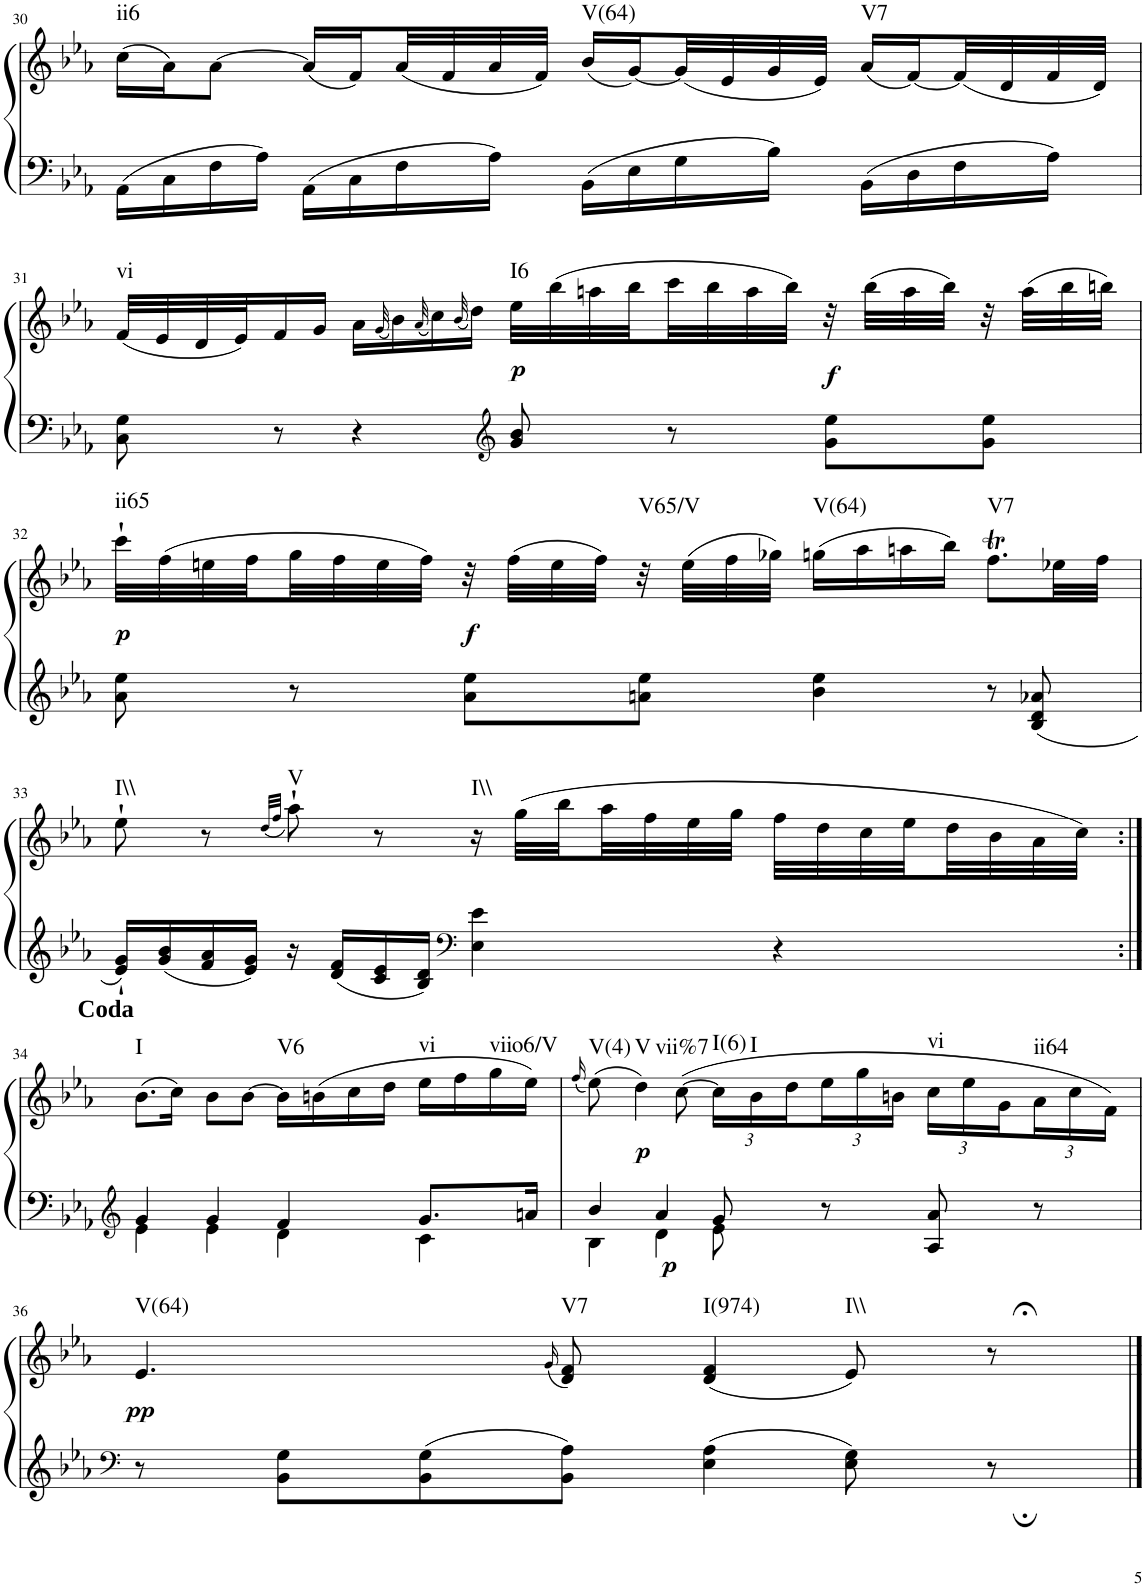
**kern	**kern	**dynam	**harte
*part1	*part1	*part1	*part1
*staff2	*staff1	*staff1/2	*
*I"Klavier linke Hand	*	*	*
!!LO:PB:g=z
*clefF4	*clefG2	*	*
*k[b-e-a-]	*k[b-e-a-]	*	*
*M4/4	*M4/4	*	*
=30	=30	=30	=30
!	!	!	!LO:H:kt=ii6
16AA-\LL	(16cc\LL	.	N
16C\	16a-\J)	.	.
16F\	[8a-\J	.	.
16A-\JJ	.	.	.
16AA-\LL	(16a-/LL]	.	.
16C\	16f/)	.	.
16F\	(32a-/L	.	.
.	32f/	.	.
16A-\JJ	32a-/	.	.
.	32f/JJJ)	.	.
!	!	!	!LO:H:kt=V(64)
16BB-\LL	(16b-/LL	.	N
16E-\	[16g/)	.	.
16G\	(32g/L]	.	.
.	32e-/	.	.
16B-\JJ	32g/	.	.
.	32e-/JJJ)	.	.
!	!	!	!LO:H:kt=V7
16BB-\LL	(16a-/LL	.	N
16D\	[16f/)	.	.
16F\	(32f/L]	.	.
.	32d/	.	.
16A-\JJ	32f/	.	.
.	32d/JJJ)	.	.
!!LO:LB:g=z
=31	=31	=31	=31
!	!	!	!LO:H:kt=vi
8C\ 8G\	(32f/LLL	.	N
.	32e-/	.	.
.	32d/	.	.
.	32e-/J)	.	.
8r	16f/	.	.
.	16g/JJ	.	.
4r	16a-\LL	.	.
.	(32qg/	.	.
.	16b-\)	.	.
.	(32qa-/	.	.
.	16cc\)	.	.
.	(32qb-/	.	.
.	16dd\JJ)	.	.
*clefG2	*	*	*
!	!	!LO:DY:b	!LO:H:kt=I6
8g/ 8b-/	32ee-\LLL	p	N
.	(32bb-\	.	.
.	32aan\	.	.
.	32bb-\	.	.
8r	32ccc\	.	.
.	32bb-\	.	.
.	32aa\	.	.
.	32bb-\JJJ)	.	.
!	!	!LO:DY:b	!
8g\ 8ee-\L	32r	f	.
.	(32bb-\LLL	.	.
.	32aa\	.	.
.	32bb-\JJJ)	.	.
8g\ 8ee-\J	32r	.	.
.	(32aa\LLL	.	.
.	32bb-\	.	.
.	32bbn\JJJ)	.	.
!!LO:LB:g=z
=32	=32	=32	=32
!	!	!LO:DY:b	!LO:H:kt=ii65
8a-\ 8ee-\	32ccc`\LLL	p	N
.	(32ff\	.	.
.	32een\	.	.
.	32ff\	.	.
8r	32gg\	.	.
.	32ff\	.	.
.	32ee\	.	.
.	32ff\JJJ)	.	.
!	!	!LO:DY:b	!
8a-\ 8ee-\L	32r	f	.
.	(32ff\LLL	.	.
.	32ee\	.	.
.	32ff\JJJ)	.	.
!	!	!	!LO:H:kt=V65/V
8an\ 8ee-\J	32r	.	N
.	(32ee\LLL	.	.
.	32ff\	.	.
.	32gg-X\JJJ)	.	.
!	!	!	!LO:H:kt=V(64)
4b-\ 4ee-\	(16ggn\LL	.	N
.	16aa-\	.	.
.	16aan\	.	.
.	16bb-\JJ)	.	.
!	!	!	!LO:H:kt=V7
8r	8.ffT\L	.	N
8B-/ 8d/ 8a-X/	.	.	.
.	32ee-X\LL	.	.
.	32ff\JJJ	.	.
!!LO:LB:g=z
=33	=33	=33	=33
!	!	!	!LO:H:kt=I\\
16e-/` 16g/`LL	8ee-`\	.	N
16g/ 16b-/	.	.	.
16f/ 16a-/	8r	.	.
16e-/ 16g/JJ	.	.	.
.	(32qdd/LLL	.	.
.	32qff/JJJ	.	.
!	!	!	!LO:H:kt=V
16r	8aa-`\)	.	N
16d/ 16f/LL	.	.	.
16c/ 16e-/	8r	.	.
16B-/ 16d/JJ	.	.	.
*clefF4	*	*	*
!	!	!	!LO:H:kt=I\\
4E-\ 4e-\	16r	.	N
.	(32gg\LLL	.	.
.	32bb-\	.	.
.	32aa-\	.	.
.	32ff\	.	.
.	32ee-\	.	.
.	32gg\JJJ	.	.
4r	32ff\LLL	.	.
.	32dd\	.	.
.	32cc\	.	.
.	32ee-\	.	.
.	32dd\	.	.
.	32b-\	.	.
.	32a-\	.	.
.	32cc\JJJ)	.	.
!!LO:LB:g=z
=34:|!	=34:|!	=34:|!	=34:|!
*clefG2	*	*	*
*^	*	*	*
!	!	!	!	!LO:H:kt=I
4g/	4e-\	(8.b-\L	.	N
.	.	16cc\Jk)	.	.
4g/	4e-\	8b-\L	.	.
.	.	[8b-\J	.	.
!	!	!	!	!LO:H:kt=V6
4f/	4d\	16b-\LL]	.	N
.	.	(16bn\	.	.
.	.	16cc\	.	.
.	.	16dd\JJ	.	.
!	!	!	!	!LO:H:kt=vi
8.g/L	4c\	16ee-\LL	.	N
.	.	16ff\	.	.
!	!	!	!	!LO:H:kt=viio6/V
.	.	16gg\	.	N
16an/Jk	.	16ee-\JJ)	.	.
=35	=35	=35	=35	=35
.	.	(16qff/	.	.
!	!	!	!	!LO:H:kt=V(4)
4b-/	4B-\	(8ee-\)	.	N
!	!	!	!LO:DY:b	!LO:H:n=1:kt=V
!	!	!	!	!LO:H:n=2:kt=vii%7
.	.	4dd\)	p	N N
!	!	!	!LO:DY:b=2	!
4a-/	4d\	.	p	.
.	.	([8cc\	.	.
*	*	*Xbrackettup	*	*
!	!	!	!	!LO:H:kt=I(6)
8g/	8e-\	24cc\LL]	.	N
!	!	!	!	!LO:H:kt=I
.	.	24b-\	.	N
.	.	24dd\	.	.
8r	4.ryy	24ee-\	.	.
.	.	24gg\	.	.
.	.	24bn\JJ	.	.
!	!	!	!	!LO:H:kt=vi
8A-/ 8a-/	.	24cc\LL	.	N
.	.	24ee-\	.	.
.	.	24g\	.	.
!	!	!	!	!LO:H:kt=ii64
8r	.	24a-\	.	N
.	.	24cc\	.	.
.	.	24f\JJ)	.	.
*v	*v	*	*	*
!!LO:LB:g=z
=36	=36	=36	=36
*clefF4	*	*	*
!	!	!LO:DY:b	!LO:H:kt=V(64)
8r	4.e-/	pp	N
8BB-\ 8G\L	.	.	.
8BB-\ 8G\	.	.	.
.	(16qg/	.	.
!	!	!	!LO:H:kt=V7
8BB-\ 8A-\J	8d/ 8f/)	.	N
!	!	!	!LO:H:kt=I(974)
4E-\ 4A-\	(4d/ 4f/	.	N
!	!	!	!LO:H:kt=I\\
8E-\ 8G\	8e-/)	.	N
8r;	8r;<	.	.
==	==	==	==
*-	*-	*-	*-
